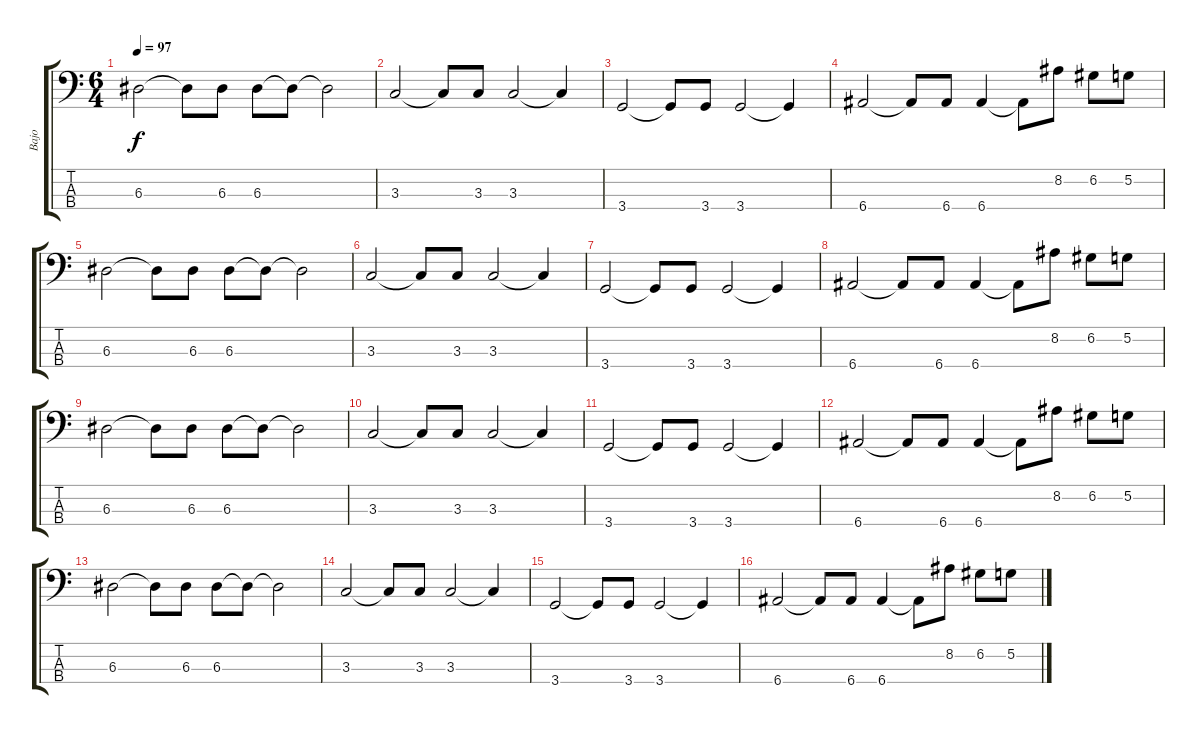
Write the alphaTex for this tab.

\track ("Bajo" "Bajo") {instrument electricbasspick}
\staff {score tabs}
\tuning (G2 D2 A1 E1) {hide}
\ts (6 4)
\tempo 97
\clef f4
\ks c
6.3.2{dy f} 6.3{t}.8 6.3.8 6.3.8 6.3{t}.8 6.3{t}.2 |
3.3.2 3.3{t}.8 3.3.8 3.3.2 3.3{t}.4 |
3.4.2 3.4{t}.8 3.4.8 3.4.2 3.4{t}.4 |
6.4.2 6.4{t}.8 6.4.8 6.4.4 6.4{t}.8 8.2.8 6.2.8 5.2.8 |
6.3.2 6.3{t}.8 6.3.8 6.3.8 6.3{t}.8 6.3{t}.2 |
3.3.2 3.3{t}.8 3.3.8 3.3.2 3.3{t}.4 |
3.4.2 3.4{t}.8 3.4.8 3.4.2 3.4{t}.4 |
6.4.2 6.4{t}.8 6.4.8 6.4.4 6.4{t}.8 8.2.8 6.2.8 5.2.8 |
6.3.2 6.3{t}.8 6.3.8 6.3.8 6.3{t}.8 6.3{t}.2 |
3.3.2 3.3{t}.8 3.3.8 3.3.2 3.3{t}.4 |
3.4.2 3.4{t}.8 3.4.8 3.4.2 3.4{t}.4 |
6.4.2 6.4{t}.8 6.4.8 6.4.4 6.4{t}.8 8.2.8 6.2.8 5.2.8 |
6.3.2 6.3{t}.8 6.3.8 6.3.8 6.3{t}.8 6.3{t}.2 |
3.3.2 3.3{t}.8 3.3.8 3.3.2 3.3{t}.4 |
3.4.2 3.4{t}.8 3.4.8 3.4.2 3.4{t}.4 |
6.4.2 6.4{t}.8 6.4.8 6.4.4 6.4{t}.8 8.2.8 6.2.8 5.2.8
